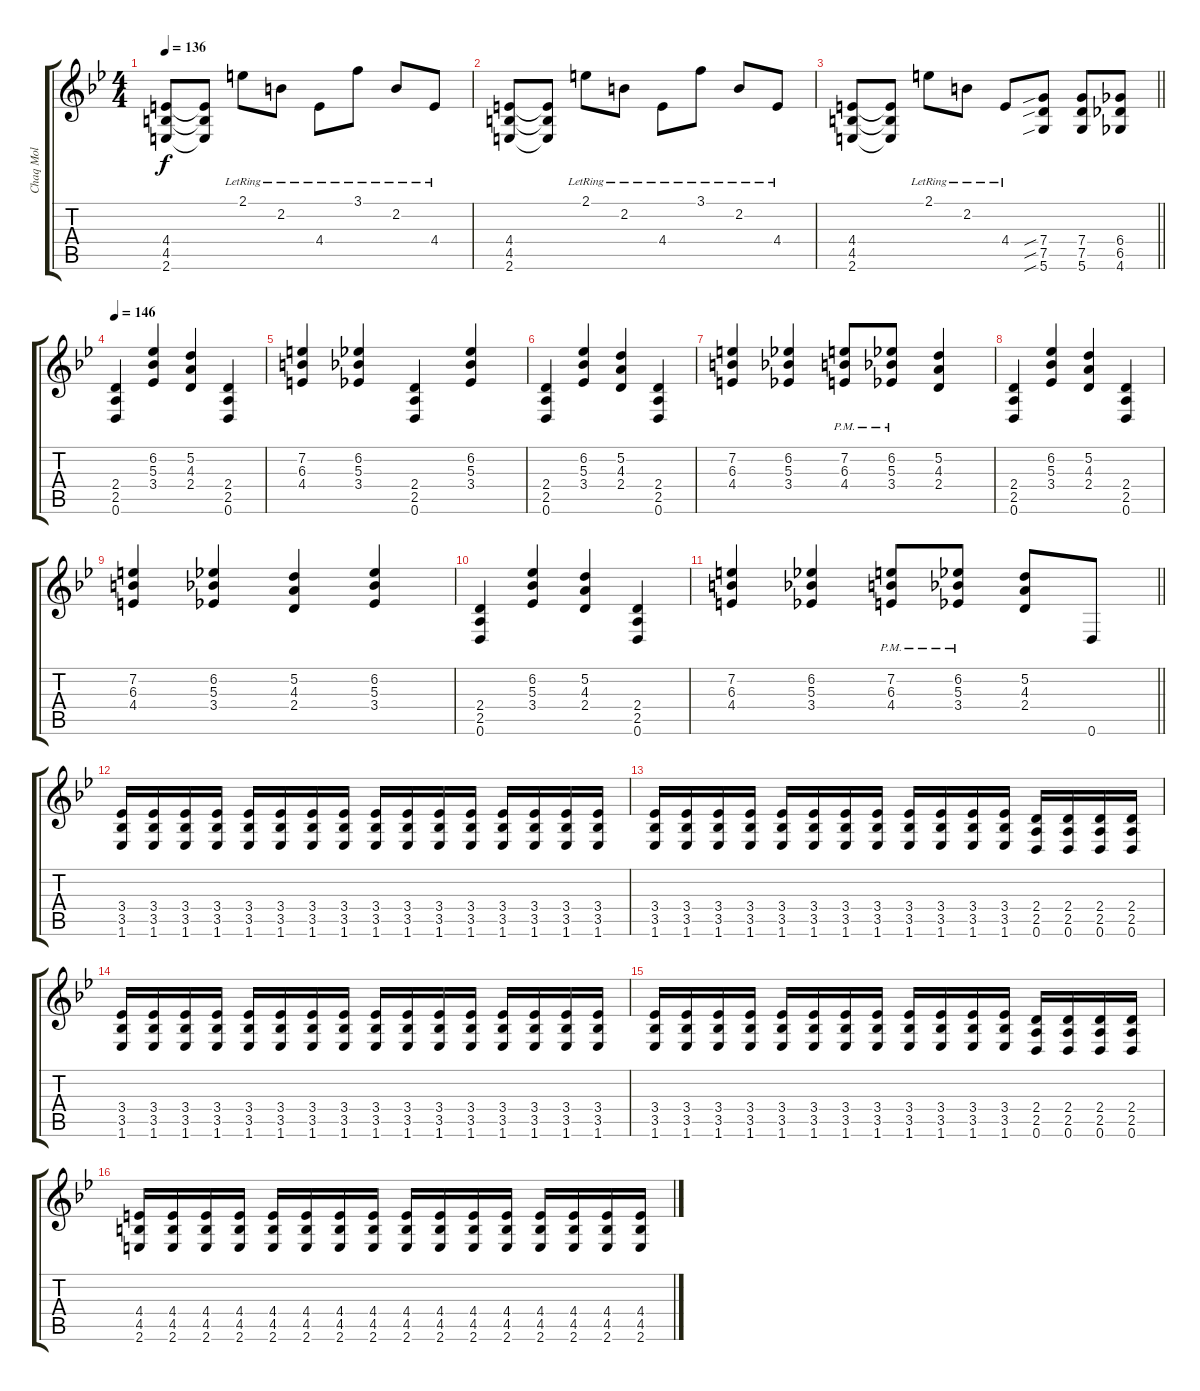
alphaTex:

\track ("Chaq Mol" "Chaq Mol") {instrument distortionguitar}
\staff {score tabs}
\tuning (D4 A3 F3 C3 G2 D2) {hide}
\ts (4 4)
\tempo 136
\clef g2
\ks bb
(4.4 4.5 2.6).8{dy f} (4.4{t} 4.5{t} 2.6{t}).8 2.1{lr}.8 2.2{lr}.8 4.4{lr}.8 3.1{lr}.8 2.2{lr}.8 4.4{lr}.8 |
(4.4 4.5 2.6).8 (4.4{t} 4.5{t} 2.6{t}).8 2.1{lr}.8 2.2{lr}.8 4.4{lr}.8 3.1{lr}.8 2.2{lr}.8 4.4{lr}.8 |
\barLineRight lightlight
(4.4 4.5 2.6).8 (4.4{t} 4.5{t} 2.6{t}).8 2.1{lr}.8 2.2{lr}.8 4.4{lr}.8 (7.4{sib} 7.5{sib} 5.6{sib}).8 (7.4 7.5 5.6).8 (6.4 6.5 4.6).8 |
\tempo 146
(2.4 2.5 0.6).4 (6.2 5.3 3.4).4 (5.2 4.3 2.4).4 (2.4 2.5 0.6).4 |
(7.2 6.3 4.4).4 (6.2 5.3 3.4).4 (2.4 2.5 0.6).4 (6.2 5.3 3.4).4 |
(2.4 2.5 0.6).4 (6.2 5.3 3.4).4 (5.2 4.3 2.4).4 (2.4 2.5 0.6).4 |
(7.2 6.3 4.4).4 (6.2 5.3 3.4).4 (7.2{pm} 6.3{pm} 4.4{pm}).8 (6.2{pm} 5.3{pm} 3.4{pm}).8 (5.2 4.3 2.4).4 |
(2.4 2.5 0.6).4 (6.2 5.3 3.4).4 (5.2 4.3 2.4).4 (2.4 2.5 0.6).4 |
(7.2 6.3 4.4).4 (6.2 5.3 3.4).4 (5.2 4.3 2.4).4 (6.2 5.3 3.4).4 |
(2.4 2.5 0.6).4 (6.2 5.3 3.4).4 (5.2 4.3 2.4).4 (2.4 2.5 0.6).4 |
\barLineRight lightlight
(7.2 6.3 4.4).4 (6.2 5.3 3.4).4 (7.2{pm} 6.3{pm} 4.4{pm}).8 (6.2{pm} 5.3{pm} 3.4{pm}).8 (5.2 4.3 2.4).8 0.6.8 |
(3.4 3.5 1.6).16 (3.4 3.5 1.6).16 (3.4 3.5 1.6).16 (3.4 3.5 1.6).16 (3.4 3.5 1.6).16 (3.4 3.5 1.6).16 (3.4 3.5 1.6).16 (3.4 3.5 1.6).16 (3.4 3.5 1.6).16 (3.4 3.5 1.6).16 (3.4 3.5 1.6).16 (3.4 3.5 1.6).16 (3.4 3.5 1.6).16 (3.4 3.5 1.6).16 (3.4 3.5 1.6).16 (3.4 3.5 1.6).16 |
(3.4 3.5 1.6).16 (3.4 3.5 1.6).16 (3.4 3.5 1.6).16 (3.4 3.5 1.6).16 (3.4 3.5 1.6).16 (3.4 3.5 1.6).16 (3.4 3.5 1.6).16 (3.4 3.5 1.6).16 (3.4 3.5 1.6).16 (3.4 3.5 1.6).16 (3.4 3.5 1.6).16 (3.4 3.5 1.6).16 (2.4 2.5 0.6).16 (2.4 2.5 0.6).16 (2.4 2.5 0.6).16 (2.4 2.5 0.6).16 |
(3.4 3.5 1.6).16 (3.4 3.5 1.6).16 (3.4 3.5 1.6).16 (3.4 3.5 1.6).16 (3.4 3.5 1.6).16 (3.4 3.5 1.6).16 (3.4 3.5 1.6).16 (3.4 3.5 1.6).16 (3.4 3.5 1.6).16 (3.4 3.5 1.6).16 (3.4 3.5 1.6).16 (3.4 3.5 1.6).16 (3.4 3.5 1.6).16 (3.4 3.5 1.6).16 (3.4 3.5 1.6).16 (3.4 3.5 1.6).16 |
(3.4 3.5 1.6).16 (3.4 3.5 1.6).16 (3.4 3.5 1.6).16 (3.4 3.5 1.6).16 (3.4 3.5 1.6).16 (3.4 3.5 1.6).16 (3.4 3.5 1.6).16 (3.4 3.5 1.6).16 (3.4 3.5 1.6).16 (3.4 3.5 1.6).16 (3.4 3.5 1.6).16 (3.4 3.5 1.6).16 (2.4 2.5 0.6).16 (2.4 2.5 0.6).16 (2.4 2.5 0.6).16 (2.4 2.5 0.6).16 |
(4.4 4.5 2.6).16 (4.4 4.5 2.6).16 (4.4 4.5 2.6).16 (4.4 4.5 2.6).16 (4.4 4.5 2.6).16 (4.4 4.5 2.6).16 (4.4 4.5 2.6).16 (4.4 4.5 2.6).16 (4.4 4.5 2.6).16 (4.4 4.5 2.6).16 (4.4 4.5 2.6).16 (4.4 4.5 2.6).16 (4.4 4.5 2.6).16 (4.4 4.5 2.6).16 (4.4 4.5 2.6).16 (4.4 4.5 2.6).16
